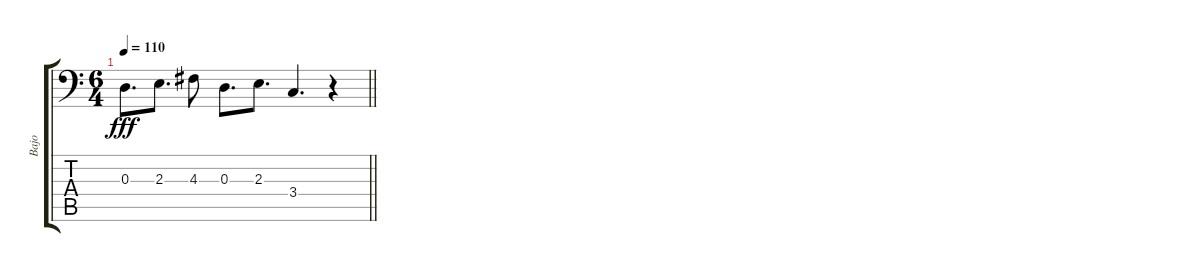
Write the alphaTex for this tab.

\track ("Bajo " "Bajo ") {instrument electricbassfinger}
\staff {score tabs}
\tuning (C3 G2 D2 A1 E1 B0) {hide}
\ts (6 4)
\tempo 110
\clef f4
\barLineRight lightlight
\ks c
0.3.8{d dy fff} 2.3.8{d} 4.3.8 0.3.8{d} 2.3.8{d} 3.4.4{d} r.4
